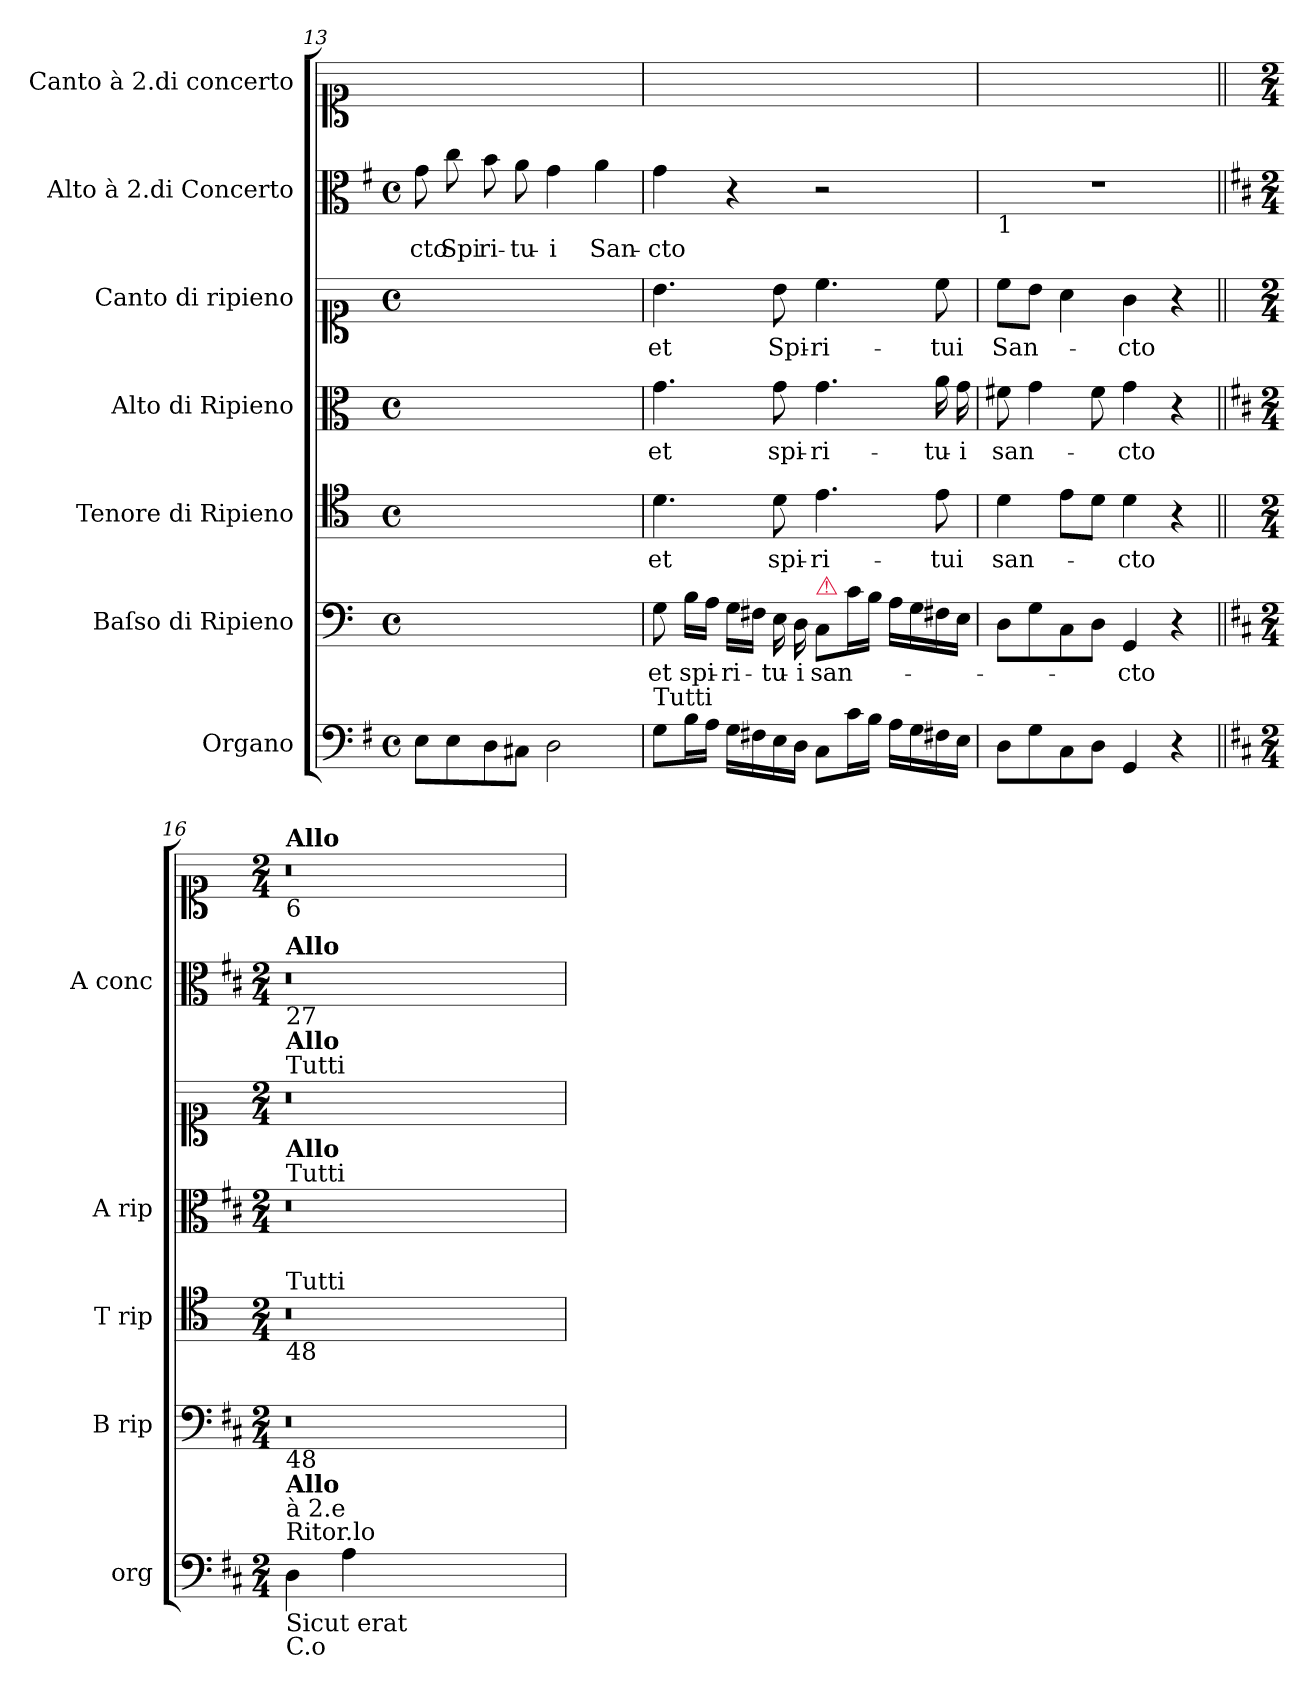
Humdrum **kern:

**kern	**kern	**text	**kern	**text	**kern	**text	**kern	**text	**kern	**text	**kern
*part7	*part6	*part6	*part5	*part5	*part4	*part4	*part3	*part3	*part2	*part2	*part1
*staff7	*staff6	*staff6	*staff5	*staff5	*staff4	*staff4	*staff3	*staff3	*staff2	*staff2	*staff1
*I"Organo	*I"Baſso di Ripieno	*	*I"Tenore di Ripieno	*	*I"Alto di Ripieno	*	*I"Canto di ripieno	*	*I"Alto à 2.di Concerto	*	*I"Canto à 2.di concerto
*I'org	*I'B rip	*	*I'T rip	*	*I'A rip	*	*	*	*I'A conc	*	*
*clefF4	*clefF4	*	*clefC4	*	*clefC3	*	*clefC1	*	*clefC3	*	*clefC1
*k[f#]	*k[]	*	*k[]	*	*k[]	*	*k[]	*	*k[f#]	*	*k[]
*M4/4	*M4/4	*	*M4/4	*	*M4/4	*	*M4/4	*	*M4/4	*	*
*met(c)	*met(c)	*	*met(c)	*	*met(c)	*	*met(c)	*	*met(c)	*	*
=13	=13	=13	=13	=13	=13	=13	=13	=13	=13	=13	=13
8E\L	1ryy	.	1ryy	.	1ryy	.	1ryy	.	8g\	-cto	1ryy
8E\	.	.	.	.	.	.	.	.	8cc\	Spi-	.
8D\	.	.	.	.	.	.	.	.	8b\	-ri-	.
8C#X\J	.	.	.	.	.	.	.	.	8a\	-tu-	.
2D\	.	.	.	.	.	.	.	.	4g\	-i	.
.	.	.	.	.	.	.	.	.	4a\	San-	.
=14	=14	=14	=14	=14	=14	=14	=14	=14	=14	=14	=14
!LO:TX:a:t=Tutti	!	!	!	!	!	!	!	!	!	!	!
8G\L	8G\	et	4.d\	et	4.g\	et	4.b\	et	4g\	-cto	1ryy
16B\L	16B\LL	spi-	.	.	.	.	.	.	.	.	.
16A\JJ	16A\JJ	.	.	.	.	.	.	.	.	.	.
16G\LL	16G\LL	-ri-	.	.	.	.	.	.	4r	.	.
16F#X\	16F#X\JJ	.	.	.	.	.	.	.	.	.	.
16E\	16E\	-tu-	8d\	spi-	8g\	spi-	8b\	Spi-	.	.	.
16D\JJ	16D\	-i	.	.	.	.	.	.	.	.	.
!	!LO:TX:a:color=crimson:t=⚠	!	!	!	!	!	!	!	!	!	!
8C\L	8C/L	san-	4.e\	-ri-	4.g\	-ri-	4.cc\	-ri-	2r	.	.
16c\L	16c\L	.	.	.	.	.	.	.	.	.	.
16B\JJ	16B\JJ	.	.	.	.	.	.	.	.	.	.
16A\LL	16A\LL	.	.	.	.	.	.	.	.	.	.
16G\	16G\	.	.	.	.	.	.	.	.	.	.
16F#X\	16F#X\	.	8e\	-tui	16a\	-tu-	8cc\	-tui	.	.	.
16E\JJ	16E\JJ	.	.	.	16g\	-i	.	.	.	.	.
=15	=15	=15	=15	=15	=15	=15	=15	=15	=15	=15	=15
!	!	!	!	!	!	!	!	!	!LO:TX:b:t=1	!	!
8D\L	8D\L	.	4d\	san-	8f#X\	san-	8cc\L	San-	1r	.	1ryy
8G\	8G\	.	.	.	4g\	.	8b\J	.	.	.	.
8C\	8C\	.	8e\L	.	.	.	4a\	.	.	.	.
8D\J	8D\J	.	8d\J	.	8f#\	.	.	.	.	.	.
4GG/	4GG/	-cto	4d\	-cto	4g\	-cto	4g\	-cto	.	.	.
4r	4r	.	4r	.	4r	.	4r	.	.	.	.
=16||	=16||	=16||	=16||	=16||	=16||	=16||	=16||	=16||	=16||	=16||	=16||
*k[f#c#]	*k[f#c#]	*	*	*	*k[f#c#]	*	*	*	*k[f#c#]	*	*
*M2/4	*M2/4	*	*M2/4	*	*M2/4	*	*M2/4	*	*M2/4	*	*M2/4
!	!	!	!	!	!	!	!	!	!	!	!LO:TX:a:B:t=Allo
!	!	!	!	!	!	!	!	!	!	!	!LO:TX:b:t=6
!	!	!	!	!	!	!	!	!	!LO:TX:a:B:t=Allo	!	!
!	!	!	!	!	!	!	!	!	!LO:TX:b:t=27	!	!
!	!	!	!	!	!	!	!LO:TX:a:t=Tutti	!	!	!	!
!	!	!	!	!	!	!	!LO:TX:a:B:t=Allo	!	!	!	!
!	!	!	!	!	!LO:TX:a:t=Tutti	!	!	!	!	!	!
!	!	!	!	!	!LO:TX:a:B:t=Allo	!	!	!	!	!	!
!	!	!	!LO:TX:a:t=Tutti	!	!	!	!	!	!	!	!
!	!	!	!LO:TX:b:t=48	!	!	!	!	!	!	!	!
!	!LO:TX:b:t=48	!	!	!	!	!	!	!	!	!	!
!LO:TX:a:t=à 2.e\nRitor.lo	!	!	!	!	!	!	!	!	!	!	!
!LO:TX:a:B:t=Allo	!	!	!	!	!	!	!	!	!	!	!
!LO:TX:b:t=Sicut erat\nC.o	!	!	!	!	!	!	!	!	!	!	!
4D\	0r	.	0r	.	0r	.	0r	.	0r	.	0r
4A\	.	.	.	.	.	.	.	.	.	.	.
1.ryy	.	.	.	.	.	.	.	.	.	.	.
=	=	=	=	=	=	=	=	=	=	=	=
*-	*-	*-	*-	*-	*-	*-	*-	*-	*-	*-	*-
